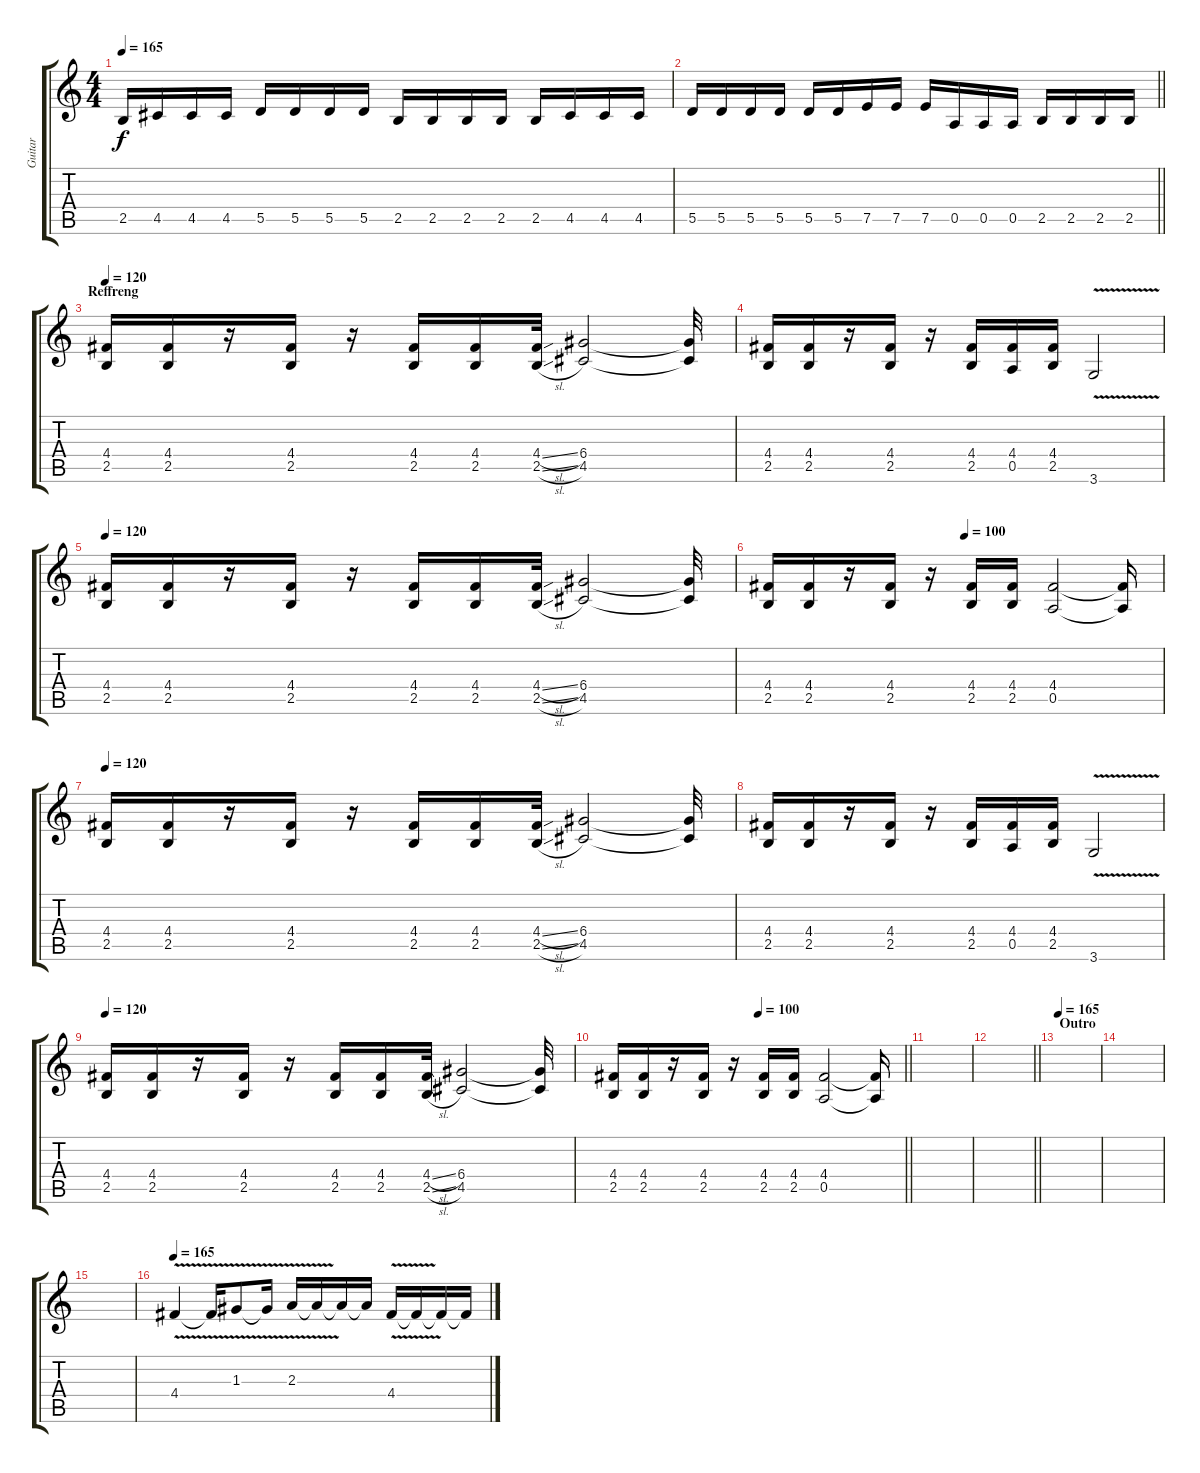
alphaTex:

\track ("Guitar" "Guitar") {instrument overdrivenguitar}
\staff {score tabs}
\tuning (E4 B3 G3 D3 A2 E2) {hide}
\ts (4 4)
\tempo 165
\clef g2
\ks c
2.5.16{dy f} 4.5.16 4.5.16 4.5.16 5.5.16 5.5.16 5.5.16 5.5.16 2.5.16 2.5.16 2.5.16 2.5.16 2.5.16 4.5.16 4.5.16 4.5.16 |
\barLineRight lightlight
5.5.16 5.5.16 5.5.16 5.5.16 5.5.16 5.5.16 7.5.16 7.5.16 7.5.16 0.5.16 0.5.16 0.5.16 2.5.16 2.5.16 2.5.16 2.5.16 |
\section ("" "Reffreng")
\tempo 120
(4.4 2.5).16 (4.4 2.5).16 r.16 (4.4 2.5).16 r.16 (4.4 2.5).16 (4.4 2.5).16 (4.4{sl} 2.5{sl}).32 (6.4 4.5).2 (6.4{t} 4.5{t}).32 |
(4.4 2.5).16 (4.4 2.5).16 r.16 (4.4 2.5).16 r.16 (4.4 2.5).16 (4.4 0.5).16 (4.4 2.5).16 3.6{v}.2 |
\tempo 120
(4.4 2.5).16 (4.4 2.5).16 r.16 (4.4 2.5).16 r.16 (4.4 2.5).16 (4.4 2.5).16 (4.4{sl} 2.5{sl}).32 (6.4 4.5).2 (6.4{t} 4.5{t}).32 |
\tempo (100 0.5)
(4.4 2.5).16 (4.4 2.5).16 r.16 (4.4 2.5).16 r.16 (4.4 2.5).16 (4.4 2.5).16 (4.4 0.5).2 (4.4{t} 0.5{t}).16 |
\tempo 120
(4.4 2.5).16 (4.4 2.5).16 r.16 (4.4 2.5).16 r.16 (4.4 2.5).16 (4.4 2.5).16 (4.4{sl} 2.5{sl}).32 (6.4 4.5).2 (6.4{t} 4.5{t}).32 |
(4.4 2.5).16 (4.4 2.5).16 r.16 (4.4 2.5).16 r.16 (4.4 2.5).16 (4.4 0.5).16 (4.4 2.5).16 3.6{v}.2 |
\tempo 120
(4.4 2.5).16 (4.4 2.5).16 r.16 (4.4 2.5).16 r.16 (4.4 2.5).16 (4.4 2.5).16 (4.4{sl} 2.5{sl}).32 (6.4 4.5).2 (6.4{t} 4.5{t}).32 |
\tempo (100 0.5)
\barLineRight lightlight
(4.4 2.5).16 (4.4 2.5).16 r.16 (4.4 2.5).16 r.16 (4.4 2.5).16 (4.4 2.5).16 (4.4 0.5).2 (4.4{t} 0.5{t}).16 |
|
\barLineRight lightlight
|
\section ("" "Outro")
\tempo 165
|
|
|
\tempo 165
4.4{v}.4 4.4{t}.16 1.3{v}.8 1.3{t}.16 2.3{v}.16 2.3{t}.16 2.3{t}.16 2.3{t}.16 4.4{v}.16 4.4{t}.16 4.4{t}.16 4.4{t}.16
